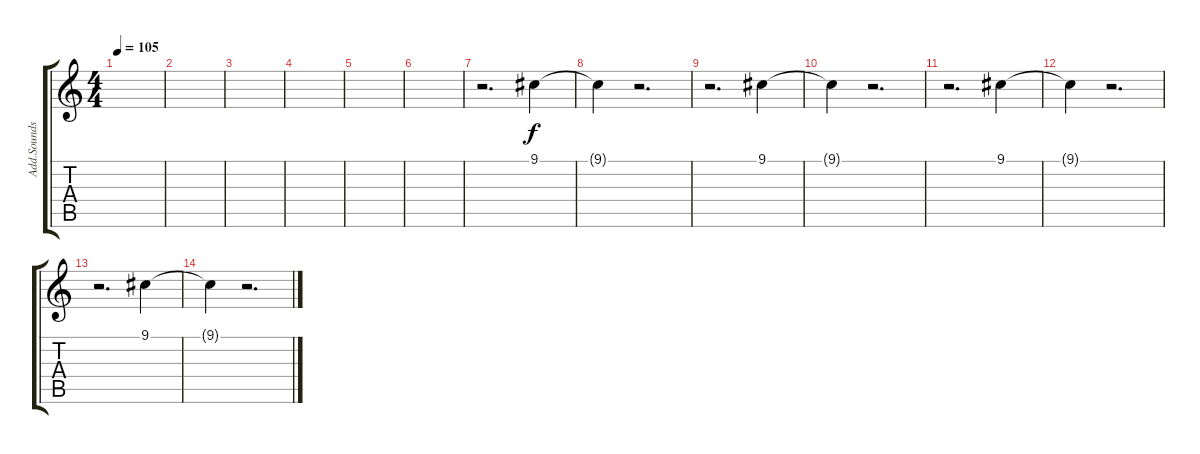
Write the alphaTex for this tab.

\track ("Add.Sounds 2" "Add.Sounds") {instrument electricpiano1}
\staff {score tabs}
\tuning (E4 B3 G3 D3 A2 E2) {hide}
\ts (4 4)
\tempo 105
\clef g2
\ks c
|
|
|
|
|
|
r.2{d volume 16 instrument electricpiano1} 9.1.4 |
9.1{t}.4 r.2{d} |
r.2{d} 9.1.4 |
9.1{t}.4 r.2{d} |
r.2{d} 9.1.4 |
9.1{t}.4 r.2{d} |
r.2{d} 9.1.4 |
9.1{t}.4 r.2{d}
